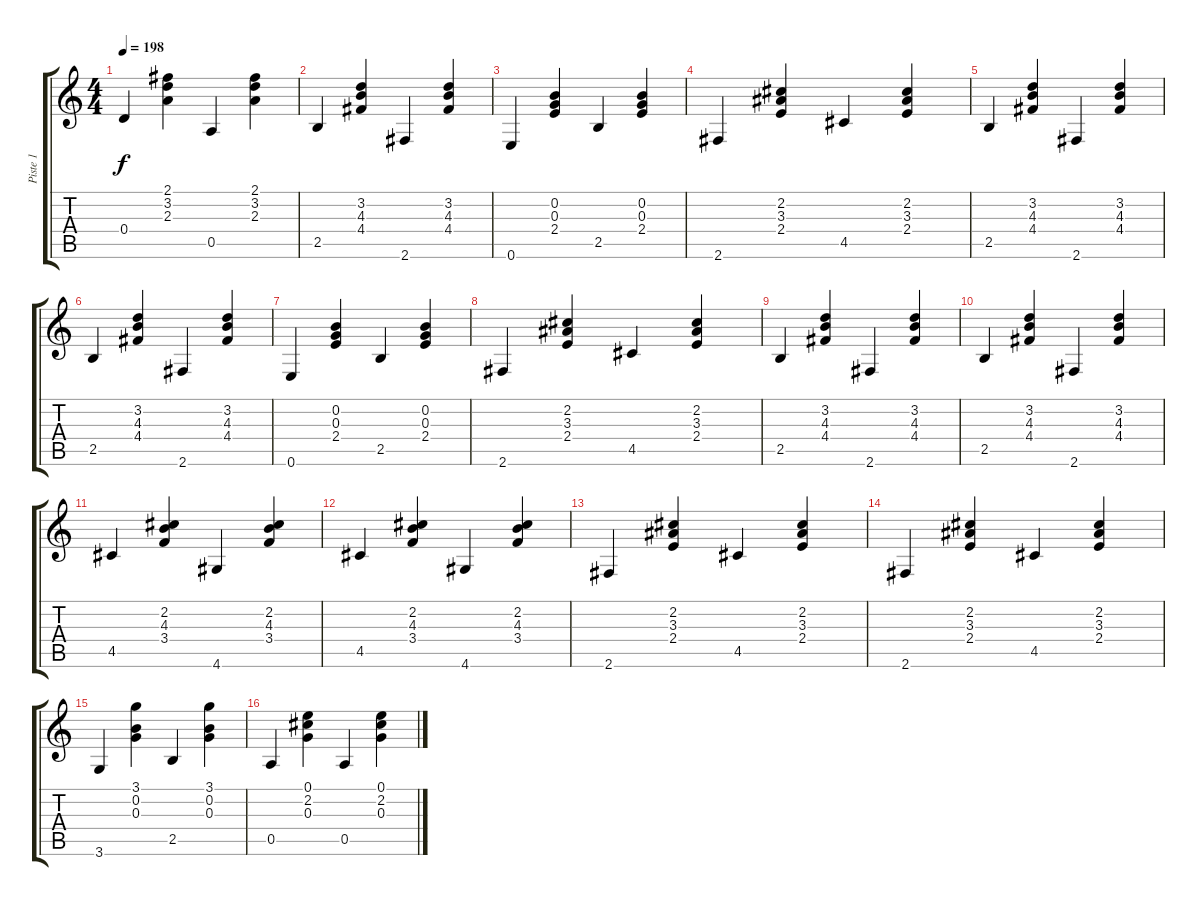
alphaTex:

\track ("Piste 1" "Piste 1") {instrument acousticguitarnylon}
\staff {score tabs}
\tuning (E4 B3 G3 D3 A2 E2) {hide}
\ts (4 4)
\tempo 198
\clef g2
\ks c
0.4.4{dy f} (2.1 3.2 2.3).4 0.5.4 (2.1 3.2 2.3).4 |
2.5.4 (3.2 4.3 4.4).4 2.6.4 (3.2 4.3 4.4).4 |
0.6.4 (0.2 0.3 2.4).4 2.5.4 (0.2 0.3 2.4).4 |
2.6.4 (2.2 3.3 2.4).4 4.5.4 (2.2 3.3 2.4).4 |
2.5.4 (3.2 4.3 4.4).4 2.6.4 (3.2 4.3 4.4).4 |
2.5.4 (3.2 4.3 4.4).4 2.6.4 (3.2 4.3 4.4).4 |
0.6.4 (0.2 0.3 2.4).4 2.5.4 (0.2 0.3 2.4).4 |
2.6.4 (2.2 3.3 2.4).4 4.5.4 (2.2 3.3 2.4).4 |
2.5.4 (3.2 4.3 4.4).4 2.6.4 (3.2 4.3 4.4).4 |
2.5.4 (3.2 4.3 4.4).4 2.6.4 (3.2 4.3 4.4).4 |
4.5.4 (2.2 4.3 3.4).4 4.6.4 (2.2 4.3 3.4).4 |
4.5.4 (2.2 4.3 3.4).4 4.6.4 (2.2 4.3 3.4).4 |
2.6.4 (2.2 3.3 2.4).4 4.5.4 (2.2 3.3 2.4).4 |
2.6.4 (2.2 3.3 2.4).4 4.5.4 (2.2 3.3 2.4).4 |
3.6.4 (3.1 0.2 0.3).4 2.5.4 (3.1 0.2 0.3).4 |
0.5.4 (0.1 2.2 0.3).4 0.5.4 (0.1 2.2 0.3).4
